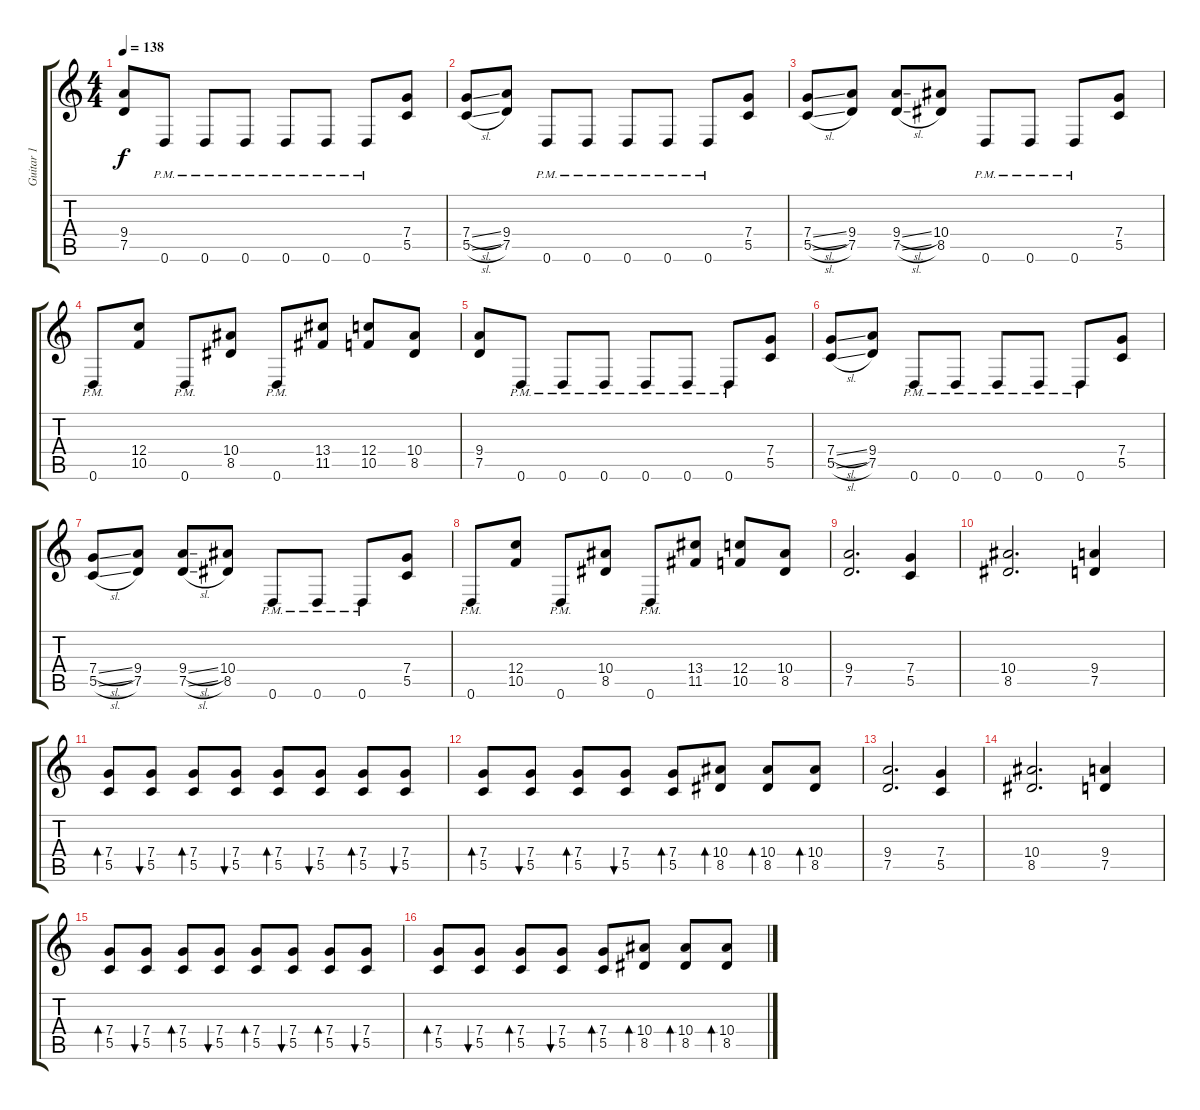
\track ("Guitar 1" "Guitar 1") {instrument distortionguitar}
\staff {score tabs}
\tuning (D4 A3 F3 C3 G2 D2) {hide}
\ts (4 4)
\tempo 138
\clef g2
\ks c
(9.4 7.5).8{dy f} 0.6{pm}.8 0.6{pm}.8 0.6{pm}.8 0.6{pm}.8 0.6{pm}.8 0.6{pm}.8 (7.4 5.5).8 |
(7.4{sl} 5.5{sl}).8 (9.4 7.5).8 0.6{pm}.8 0.6{pm}.8 0.6{pm}.8 0.6{pm}.8 0.6{pm}.8 (7.4 5.5).8 |
(7.4{sl} 5.5{sl}).8 (9.4 7.5).8 (9.4{sl} 7.5{sl}).8 (10.4 8.5).8 0.6{pm}.8 0.6{pm}.8 0.6{pm}.8 (7.4 5.5).8 |
0.6{pm}.8 (12.4 10.5).8 0.6{pm}.8 (10.4 8.5).8 0.6{pm}.8 (13.4 11.5).8 (12.4 10.5).8 (10.4 8.5).8 |
(9.4 7.5).8 0.6{pm}.8 0.6{pm}.8 0.6{pm}.8 0.6{pm}.8 0.6{pm}.8 0.6{pm}.8 (7.4 5.5).8 |
(7.4{sl} 5.5{sl}).8 (9.4 7.5).8 0.6{pm}.8 0.6{pm}.8 0.6{pm}.8 0.6{pm}.8 0.6{pm}.8 (7.4 5.5).8 |
(7.4{sl} 5.5{sl}).8 (9.4 7.5).8 (9.4{sl} 7.5{sl}).8 (10.4 8.5).8 0.6{pm}.8 0.6{pm}.8 0.6{pm}.8 (7.4 5.5).8 |
0.6{pm}.8 (12.4 10.5).8 0.6{pm}.8 (10.4 8.5).8 0.6{pm}.8 (13.4 11.5).8 (12.4 10.5).8 (10.4 8.5).8 |
(9.4 7.5).2{d} (7.4 5.5).4 |
(10.4 8.5).2{d} (9.4 7.5).4 |
(7.4 5.5).8{bd 60} (7.4 5.5).8{bu 60} (7.4 5.5).8{bd 60} (7.4 5.5).8{bu 60} (7.4 5.5).8{bd 60} (7.4 5.5).8{bu 60} (7.4 5.5).8{bd 60} (7.4 5.5).8{bu 60} |
(7.4 5.5).8{bd 60} (7.4 5.5).8{bu 60} (7.4 5.5).8{bd 60} (7.4 5.5).8{bu 60} (7.4 5.5).8{bd 60} (10.4 8.5).8{bd 60} (10.4 8.5).8{bd 60} (10.4 8.5).8{bd 60} |
(9.4 7.5).2{d} (7.4 5.5).4 |
(10.4 8.5).2{d} (9.4 7.5).4 |
(7.4 5.5).8{bd 60} (7.4 5.5).8{bu 60} (7.4 5.5).8{bd 60} (7.4 5.5).8{bu 60} (7.4 5.5).8{bd 60} (7.4 5.5).8{bu 60} (7.4 5.5).8{bd 60} (7.4 5.5).8{bu 60} |
(7.4 5.5).8{bd 60} (7.4 5.5).8{bu 60} (7.4 5.5).8{bd 60} (7.4 5.5).8{bu 60} (7.4 5.5).8{bd 60} (10.4 8.5).8{bd 60} (10.4 8.5).8{bd 60} (10.4 8.5).8{bd 60}
